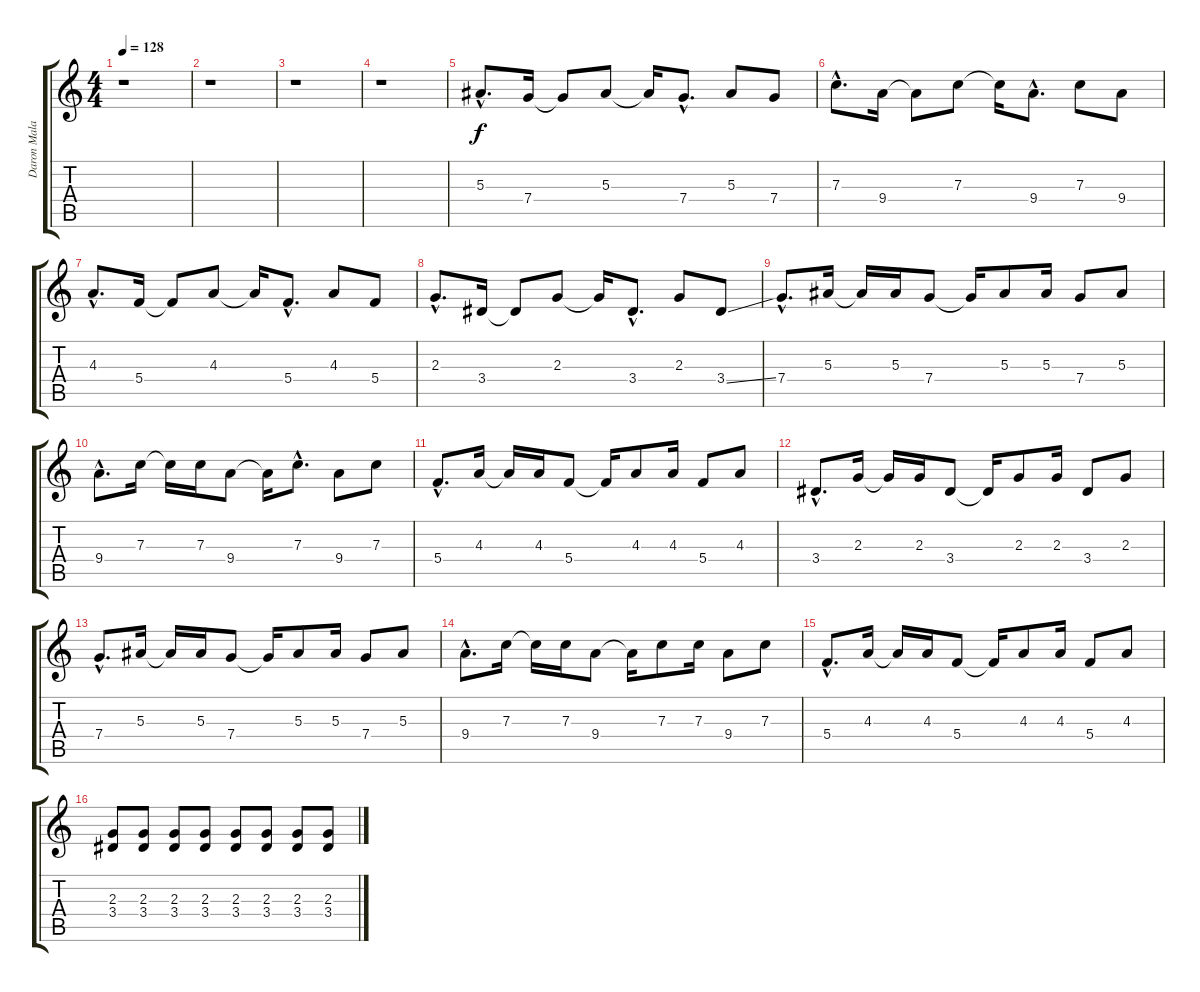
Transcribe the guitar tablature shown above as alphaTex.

\track ("Daron Malakian " "Daron Mala") {instrument distortionguitar}
\staff {score tabs}
\tuning (D4 A3 F3 C3 G2 C2) {hide}
\ts (4 4)
\tempo 128
\clef g2
\ks c
r.1{dy f instrument distortionguitar} |
r.1 |
r.1 |
r.1 |
5.3{hac}.8{d} 7.4.16 7.4{t}.8 5.3.8 5.3{t}.16 7.4{hac}.8{d} 5.3.8 7.4.8 |
7.3{hac}.8{d} 9.4.16 9.4{t}.8 7.3.8 7.3{t}.16 9.4{hac}.8{d} 7.3.8 9.4.8 |
4.3{hac}.8{d} 5.4.16 5.4{t}.8 4.3.8 4.3{t}.16 5.4{hac}.8{d} 4.3.8 5.4.8 |
2.3{hac}.8{d} 3.4.16 3.4{t}.8 2.3.8 2.3{t}.16 3.4{hac}.8{d} 2.3.8 3.4{ss}.8 |
7.4{hac}.8{d} 5.3.16 5.3{t}.16 5.3.16 7.4.8 7.4{t}.16 5.3.8 5.3.16 7.4.8 5.3.8 |
9.4{hac}.8{d} 7.3.16 7.3{t}.16 7.3.16 9.4.8 9.4{t}.16 7.3{hac}.8{d} 9.4.8 7.3.8 |
5.4{hac}.8{d} 4.3.16 4.3{t}.16 4.3.16 5.4.8 5.4{t}.16 4.3.8 4.3.16 5.4.8 4.3.8 |
3.4{hac}.8{d} 2.3.16 2.3{t}.16 2.3.16 3.4.8 3.4{t}.16 2.3.8 2.3.16 3.4.8 2.3.8 |
7.4{hac}.8{d} 5.3.16 5.3{t}.16 5.3.16 7.4.8 7.4{t}.16 5.3.8 5.3.16 7.4.8 5.3.8 |
9.4{hac}.8{d} 7.3.16 7.3{t}.16 7.3.16 9.4.8 9.4{t}.16 7.3.8 7.3.16 9.4.8 7.3.8 |
5.4{hac}.8{d} 4.3.16 4.3{t}.16 4.3.16 5.4.8 5.4{t}.16 4.3.8 4.3.16 5.4.8 4.3.8 |
(2.3 3.4).8 (2.3 3.4).8 (2.3 3.4).8 (2.3 3.4).8 (2.3 3.4).8 (2.3 3.4).8 (2.3 3.4).8 (2.3 3.4).8
